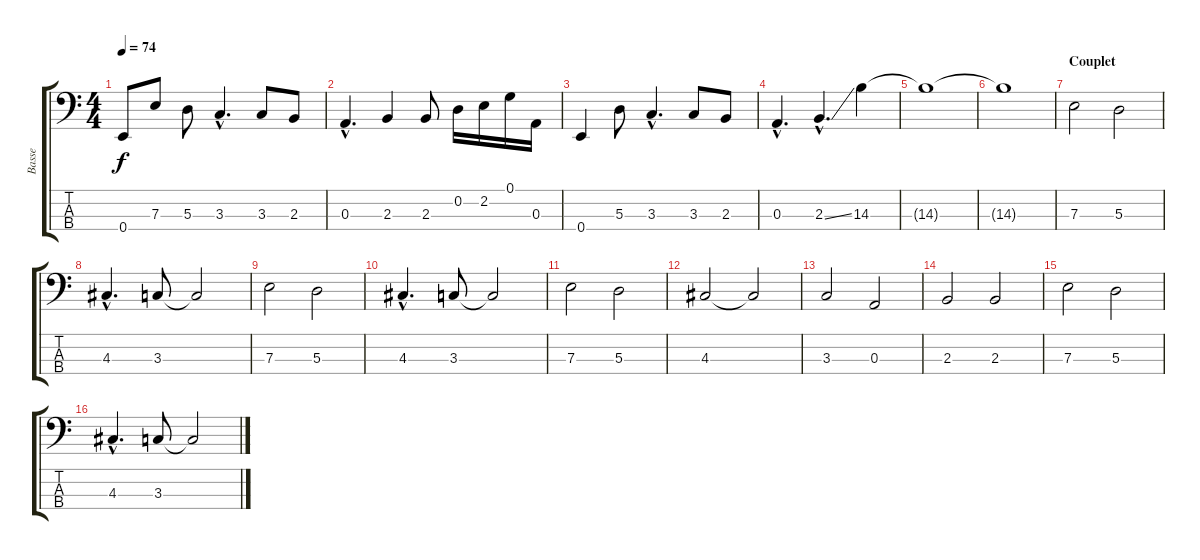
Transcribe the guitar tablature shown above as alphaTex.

\track ("Basse" "Basse") {instrument electricbassfinger}
\staff {score tabs}
\tuning (G2 D2 A1 E1) {hide}
\ts (4 4)
\tempo 74
\clef f4
\ks c
0.4.8{dy f} 7.3.8 5.3.8 3.3{hac}.4{d} 3.3.8 2.3.8 |
0.3{hac}.4{d} 2.3.4 2.3.8 0.2.16 2.2.16 0.1.16 0.3.16 |
0.4.4 5.3.8 3.3{hac}.4{d} 3.3.8 2.3.8 |
0.3{hac}.4{d} 2.3{ss hac}.4{d} 14.3.4 |
14.3{t}.1 |
14.3{t}.1 |
\section ("" "Couplet")
7.3.2 5.3.2 |
4.3{hac}.4{d} 3.3.8 3.3{t}.2 |
7.3.2 5.3.2 |
4.3{hac}.4{d} 3.3.8 3.3{t}.2 |
7.3.2 5.3.2 |
4.3.2 4.3{t}.2 |
3.3.2 0.3.2 |
2.3.2 2.3.2 |
7.3.2 5.3.2 |
4.3{hac}.4{d} 3.3.8 3.3{t}.2
